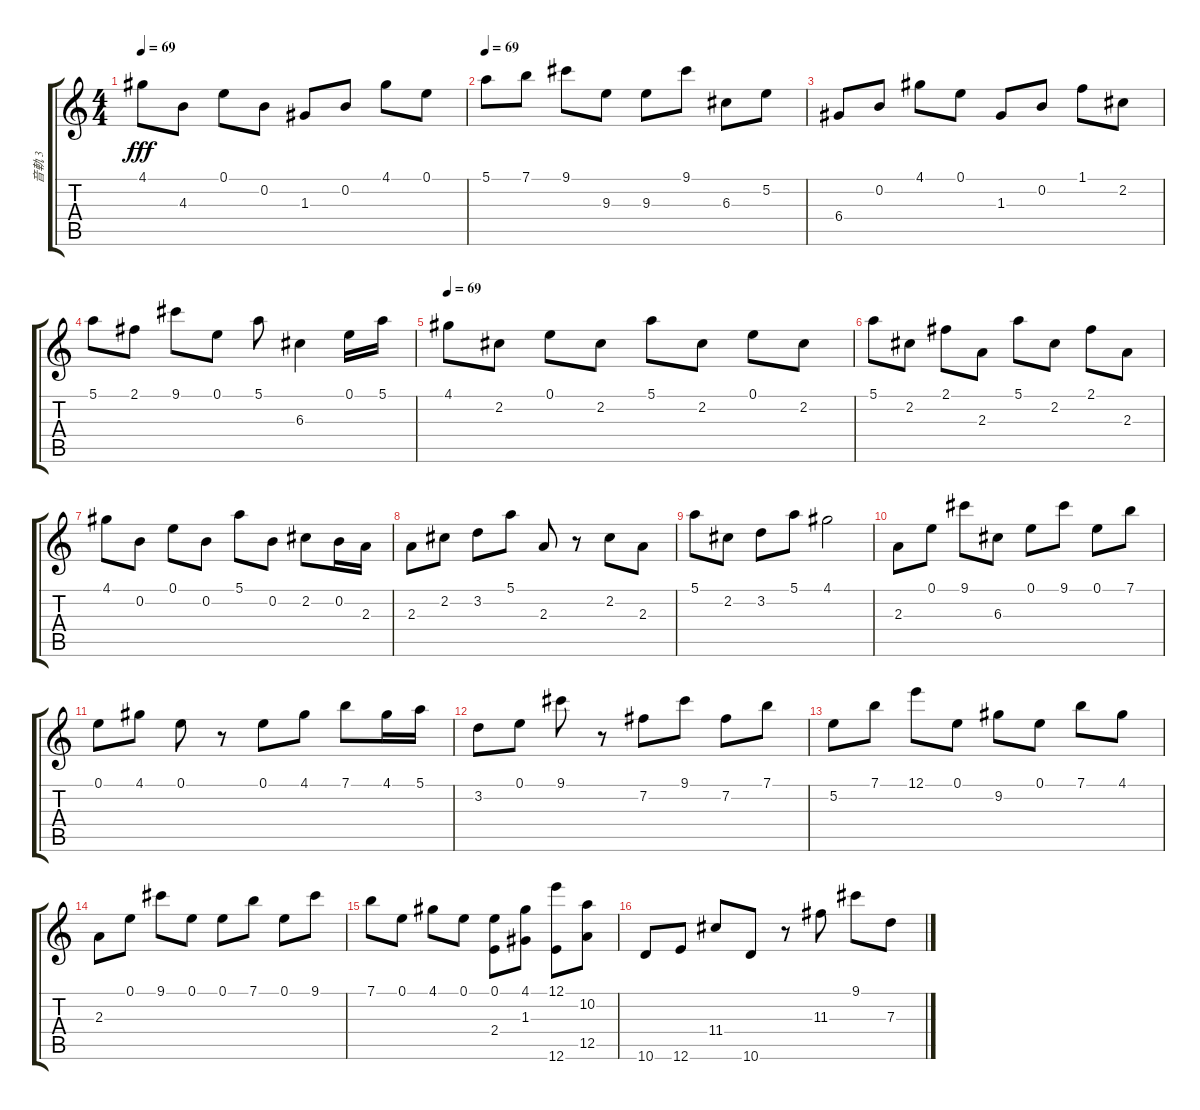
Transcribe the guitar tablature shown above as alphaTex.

\track ("音軌 3" "音軌 3") {instrument electricguitarjazz}
\staff {score tabs}
\tuning (E4 B3 G3 D3 A2 E2) {hide}
\ts (4 4)
\tempo 69
\clef g2
\ks c
4.1.8{dy fff} 4.3.8 0.1.8 0.2.8 1.3.8 0.2.8 4.1.8 0.1.8 |
\tempo 69
5.1.8 7.1.8 9.1.8 9.3.8 9.3.8 9.1.8 6.3.8 5.2.8 |
6.4.8 0.2.8 4.1.8 0.1.8 1.3.8 0.2.8 1.1.8 2.2.8 |
5.1.8 2.1.8 9.1.8 0.1.8 5.1.8 6.3.4 0.1.16 5.1.16 |
\tempo 69
4.1.8 2.2.8 0.1.8 2.2.8 5.1.8 2.2.8 0.1.8 2.2.8 |
5.1.8 2.2.8 2.1.8 2.3.8 5.1.8 2.2.8 2.1.8 2.3.8 |
4.1.8 0.2.8 0.1.8 0.2.8 5.1.8 0.2.8 2.2.8 0.2.16 2.3.16 |
2.3.8 2.2.8 3.2.8 5.1.8 2.3.8 r.8 2.2.8 2.3.8 |
5.1.8 2.2.8 3.2.8 5.1.8 4.1.2 |
2.3.8 0.1.8 9.1.8 6.3.8 0.1.8 9.1.8 0.1.8 7.1.8 |
0.1.8 4.1.8 0.1.8 r.8 0.1.8 4.1.8 7.1.8 4.1.16 5.1.16 |
3.2.8 0.1.8 9.1.8 r.8 7.2.8 9.1.8 7.2.8 7.1.8 |
5.2.8 7.1.8 12.1.8 0.1.8 9.2.8 0.1.8 7.1.8 4.1.8 |
2.3.8 0.1.8 9.1.8 0.1.8 0.1.8 7.1.8 0.1.8 9.1.8 |
7.1.8 0.1.8 4.1.8 0.1.8 (0.1 2.4).8 (4.1 1.3).8 (12.1 12.6).8 (10.2 12.5).8 |
10.6.8 12.6.8 11.4.8 10.6.8 r.8 11.3.8 9.1.8 7.3.8
